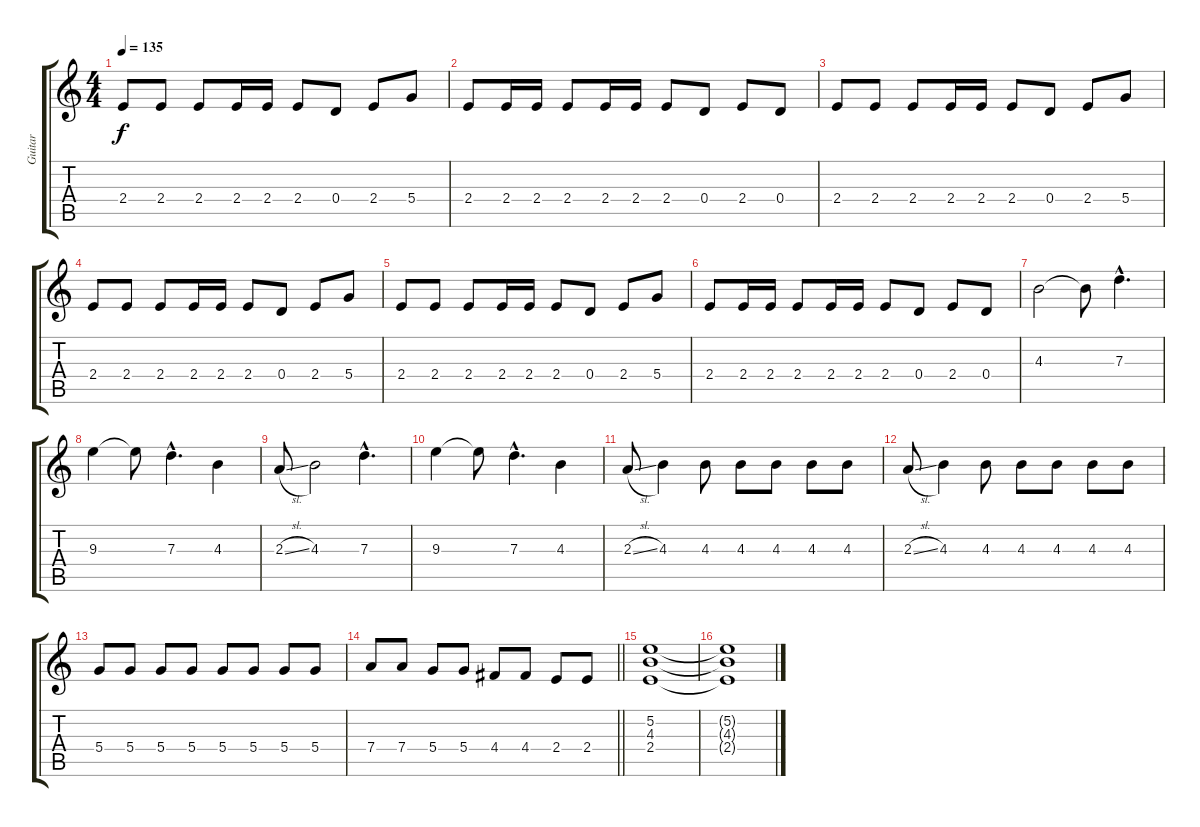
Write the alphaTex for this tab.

\track ("Guitar" "Guitar") {instrument overdrivenguitar}
\staff {score tabs}
\tuning (E4 B3 G3 D3 A2 E2) {hide}
\ts (4 4)
\tempo 135
\clef g2
\ks c
2.4.8{dy f} 2.4.8 2.4.8 2.4.16 2.4.16 2.4.8 0.4.8 2.4.8 5.4.8 |
2.4.8 2.4.16 2.4.16 2.4.8 2.4.16 2.4.16 2.4.8 0.4.8 2.4.8 0.4.8 |
2.4.8 2.4.8 2.4.8 2.4.16 2.4.16 2.4.8 0.4.8 2.4.8 5.4.8 |
2.4.8 2.4.8 2.4.8 2.4.16 2.4.16 2.4.8 0.4.8 2.4.8 5.4.8 |
2.4.8 2.4.8 2.4.8 2.4.16 2.4.16 2.4.8 0.4.8 2.4.8 5.4.8 |
2.4.8 2.4.16 2.4.16 2.4.8 2.4.16 2.4.16 2.4.8 0.4.8 2.4.8 0.4.8 |
4.3.2 4.3{t}.8 7.3{hac}.4{d} |
9.3.4 9.3{t}.8 7.3{hac}.4{d} 4.3.4 |
2.3{sl}.8 4.3.2 7.3{hac}.4{d} |
9.3.4 9.3{t}.8 7.3{hac}.4{d} 4.3.4 |
2.3{sl}.8 4.3.4 4.3.8 4.3.8 4.3.8 4.3.8 4.3.8 |
2.3{sl}.8 4.3.4 4.3.8 4.3.8 4.3.8 4.3.8 4.3.8 |
5.4.8 5.4.8 5.4.8 5.4.8 5.4.8 5.4.8 5.4.8 5.4.8 |
\barLineRight lightlight
7.4.8 7.4.8 5.4.8 5.4.8 4.4.8 4.4.8 2.4.8 2.4.8 |
(5.2 4.3 2.4).1 |
(5.2{t} 4.3{t} 2.4{t}).1
